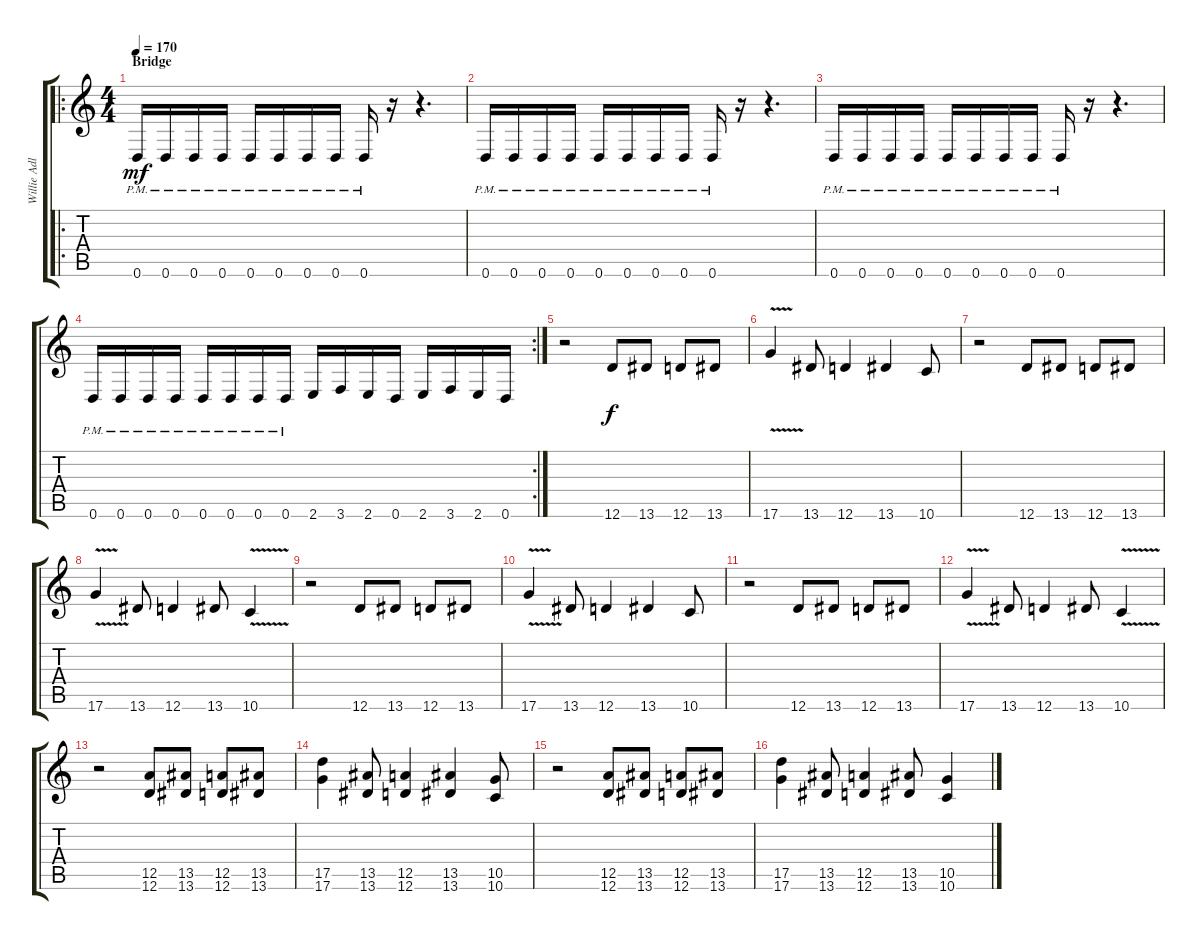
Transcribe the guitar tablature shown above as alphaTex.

\track ("Willie Adler" "Willie Adl") {instrument distortionguitar}
\staff {score tabs}
\tuning (E4 B3 G3 D3 A2 D2) {hide}
\ro
\ts (4 4)
\section ("" "Bridge")
\tempo 170
\clef g2
\ks c
0.6{pm}.16{dy mf} 0.6{pm}.16 0.6{pm}.16 0.6{pm}.16 0.6{pm}.16 0.6{pm}.16 0.6{pm}.16 0.6{pm}.16 0.6{pm}.16 r.16 r.4{d} |
0.6{pm}.16 0.6{pm}.16 0.6{pm}.16 0.6{pm}.16 0.6{pm}.16 0.6{pm}.16 0.6{pm}.16 0.6{pm}.16 0.6{pm}.16 r.16 r.4{d} |
0.6{pm}.16 0.6{pm}.16 0.6{pm}.16 0.6{pm}.16 0.6{pm}.16 0.6{pm}.16 0.6{pm}.16 0.6{pm}.16 0.6{pm}.16 r.16 r.4{d} |
\rc 2
0.6{pm}.16 0.6{pm}.16 0.6{pm}.16 0.6{pm}.16 0.6{pm}.16 0.6{pm}.16 0.6{pm}.16 0.6{pm}.16 2.6.16 3.6.16 2.6.16 0.6.16 2.6.16 3.6.16 2.6.16 0.6.16 |
r.2 12.6.8{dy f} 13.6.8 12.6.8 13.6.8 |
17.6{v}.4 13.6.8 12.6.4 13.6.4 10.6.8 |
r.2 12.6.8 13.6.8 12.6.8 13.6.8 |
17.6{v}.4 13.6.8 12.6.4 13.6.8 10.6{v}.4 |
r.2 12.6.8 13.6.8 12.6.8 13.6.8 |
17.6{v}.4 13.6.8 12.6.4 13.6.4 10.6.8 |
r.2 12.6.8 13.6.8 12.6.8 13.6.8 |
17.6{v}.4 13.6.8 12.6.4 13.6.8 10.6{v}.4 |
r.2 (12.5 12.6).8 (13.5 13.6).8 (12.5 12.6).8 (13.5 13.6).8 |
(17.5 17.6).4 (13.5 13.6).8 (12.5 12.6).4 (13.5 13.6).4 (10.5 10.6).8 |
r.2 (12.5 12.6).8 (13.5 13.6).8 (12.5 12.6).8 (13.5 13.6).8 |
(17.5 17.6).4 (13.5 13.6).8 (12.5 12.6).4 (13.5 13.6).8 (10.5 10.6).4
